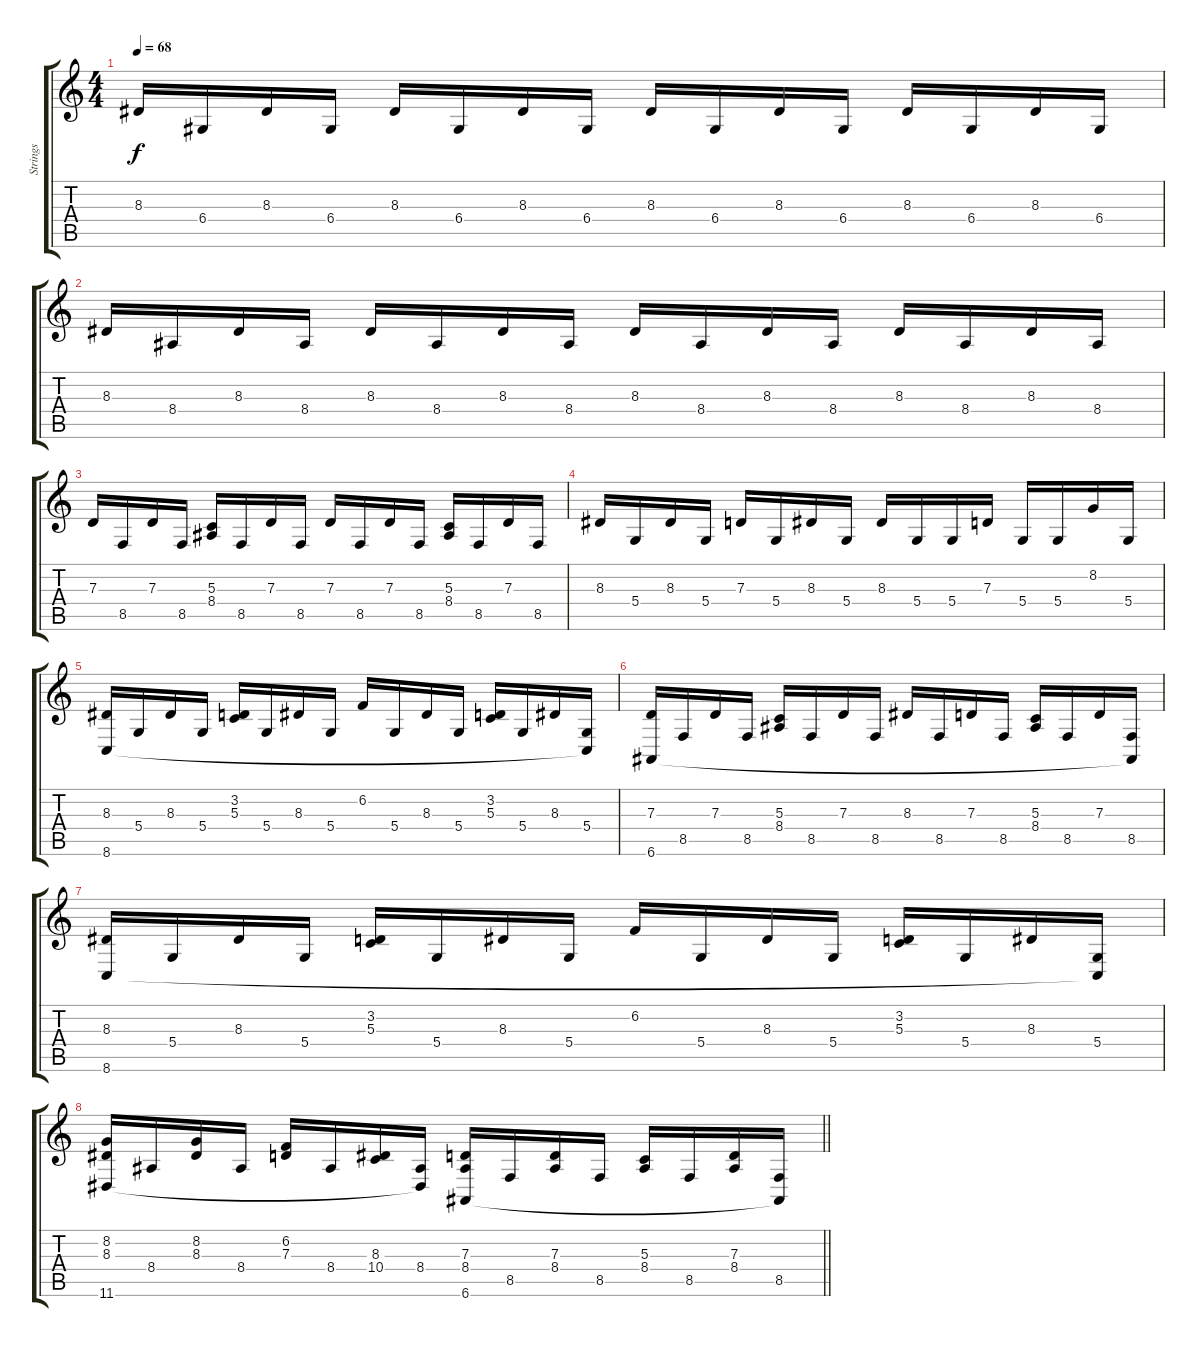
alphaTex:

\track ("Strings" "Strings") {instrument tremolostrings}
\staff {score tabs}
\tuning (E4 B3 G3 D3 A2 E2) {hide}
\ts (4 4)
\tempo 68
\clef g2
\ks c
8.3.16{dy f} 6.4.16 8.3.16 6.4.16 8.3.16 6.4.16 8.3.16 6.4.16 8.3.16 6.4.16 8.3.16 6.4.16 8.3.16 6.4.16 8.3.16 6.4.16 |
8.3.16 8.4.16 8.3.16 8.4.16 8.3.16 8.4.16 8.3.16 8.4.16 8.3.16 8.4.16 8.3.16 8.4.16 8.3.16 8.4.16 8.3.16 8.4.16 |
7.3.16 8.5.16 7.3.16 8.5.16 (5.3 8.4).16 8.5.16 7.3.16 8.5.16 7.3.16 8.5.16 7.3.16 8.5.16 (5.3 8.4).16 8.5.16 7.3.16 8.5.16 |
8.3.16 5.4.16 8.3.16 5.4.16 7.3.16 5.4.16 8.3.16 5.4.16 8.3.16 5.4.16 5.4.16 7.3.16 5.4.16 5.4.16 8.2.16 5.4.16 |
(8.3 8.6).16 5.4.16 8.3.16 5.4.16 (3.2 5.3).16 5.4.16 8.3.16 5.4.16 6.2.16 5.4.16 8.3.16 5.4.16 (3.2 5.3).16 5.4.16 8.3.16 (5.4 8.6{t}).16 |
(7.3 6.6).16 8.5.16 7.3.16 8.5.16 (5.3 8.4).16 8.5.16 7.3.16 8.5.16 8.3.16 8.5.16 7.3.16 8.5.16 (5.3 8.4).16 8.5.16 7.3.16 (8.5 6.6{t}).16 |
(8.3 8.6).16 5.4.16 8.3.16 5.4.16 (3.2 5.3).16 5.4.16 8.3.16 5.4.16 6.2.16 5.4.16 8.3.16 5.4.16 (3.2 5.3).16 5.4.16 8.3.16 (5.4 8.6{t}).16 |
\barLineRight lightlight
(8.2 8.3 11.6).16 8.4.16 (8.2 8.3).16 8.4.16 (6.2 7.3).16 8.4.16 (8.3 10.4).16 (8.4 11.6{t}).16 (7.3 8.4 6.6).16 8.5.16 (7.3 8.4).16 8.5.16 (5.3 8.4).16 8.5.16 (7.3 8.4).16 (8.5 6.6{t}).16
